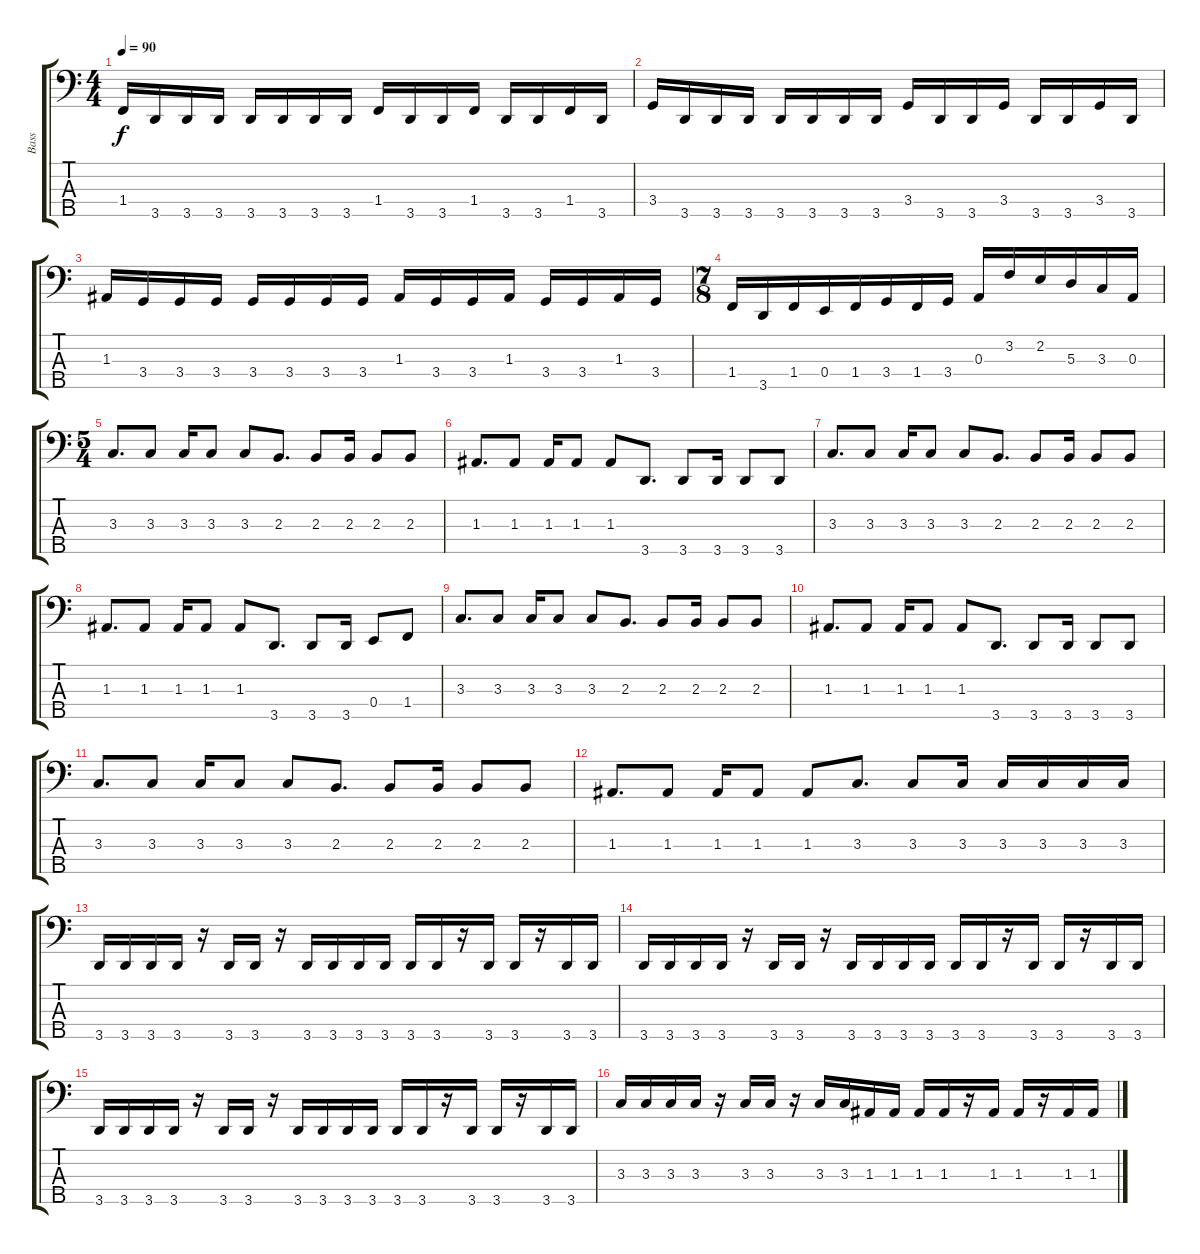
\track ("Bass" "Bass") {instrument electricbassfinger}
\staff {score tabs}
\tuning (G2 D2 A1 E1 B0) {hide}
\ts (4 4)
\tempo 90
\clef f4
\ks c
1.4.16{dy f} 3.5.16 3.5.16 3.5.16 3.5.16 3.5.16 3.5.16 3.5.16 1.4.16 3.5.16 3.5.16 1.4.16 3.5.16 3.5.16 1.4.16 3.5.16 |
3.4.16 3.5.16 3.5.16 3.5.16 3.5.16 3.5.16 3.5.16 3.5.16 3.4.16 3.5.16 3.5.16 3.4.16 3.5.16 3.5.16 3.4.16 3.5.16 |
1.3.16 3.4.16 3.4.16 3.4.16 3.4.16 3.4.16 3.4.16 3.4.16 1.3.16 3.4.16 3.4.16 1.3.16 3.4.16 3.4.16 1.3.16 3.4.16 |
\ts (7 8)
1.4.16 3.5.16 1.4.16 0.4.16 1.4.16 3.4.16 1.4.16 3.4.16 0.3.16 3.2.16 2.2.16 5.3.16 3.3.16 0.3.16 |
\ts (5 4)
3.3.8{d} 3.3.8 3.3.16 3.3.8 3.3.8 2.3.8{d} 2.3.8 2.3.16 2.3.8 2.3.8 |
1.3.8{d} 1.3.8 1.3.16 1.3.8 1.3.8 3.5.8{d} 3.5.8 3.5.16 3.5.8 3.5.8 |
3.3.8{d} 3.3.8 3.3.16 3.3.8 3.3.8 2.3.8{d} 2.3.8 2.3.16 2.3.8 2.3.8 |
1.3.8{d} 1.3.8 1.3.16 1.3.8 1.3.8 3.5.8{d} 3.5.8 3.5.16 0.4.8 1.4.8 |
3.3.8{d} 3.3.8 3.3.16 3.3.8 3.3.8 2.3.8{d} 2.3.8 2.3.16 2.3.8 2.3.8 |
1.3.8{d} 1.3.8 1.3.16 1.3.8 1.3.8 3.5.8{d} 3.5.8 3.5.16 3.5.8 3.5.8 |
3.3.8{d} 3.3.8 3.3.16 3.3.8 3.3.8 2.3.8{d} 2.3.8 2.3.16 2.3.8 2.3.8 |
1.3.8{d} 1.3.8 1.3.16 1.3.8 1.3.8 3.3.8{d} 3.3.8 3.3.16 3.3.16 3.3.16 3.3.16 3.3.16 |
3.5.16 3.5.16 3.5.16 3.5.16 r.16 3.5.16 3.5.16 r.16 3.5.16 3.5.16 3.5.16 3.5.16 3.5.16 3.5.16 r.16 3.5.16 3.5.16 r.16 3.5.16 3.5.16 |
3.5.16 3.5.16 3.5.16 3.5.16 r.16 3.5.16 3.5.16 r.16 3.5.16 3.5.16 3.5.16 3.5.16 3.5.16 3.5.16 r.16 3.5.16 3.5.16 r.16 3.5.16 3.5.16 |
3.5.16 3.5.16 3.5.16 3.5.16 r.16 3.5.16 3.5.16 r.16 3.5.16 3.5.16 3.5.16 3.5.16 3.5.16 3.5.16 r.16 3.5.16 3.5.16 r.16 3.5.16 3.5.16 |
3.3.16 3.3.16 3.3.16 3.3.16 r.16 3.3.16 3.3.16 r.16 3.3.16 3.3.16 1.3.16 1.3.16 1.3.16 1.3.16 r.16 1.3.16 1.3.16 r.16 1.3.16 1.3.16
